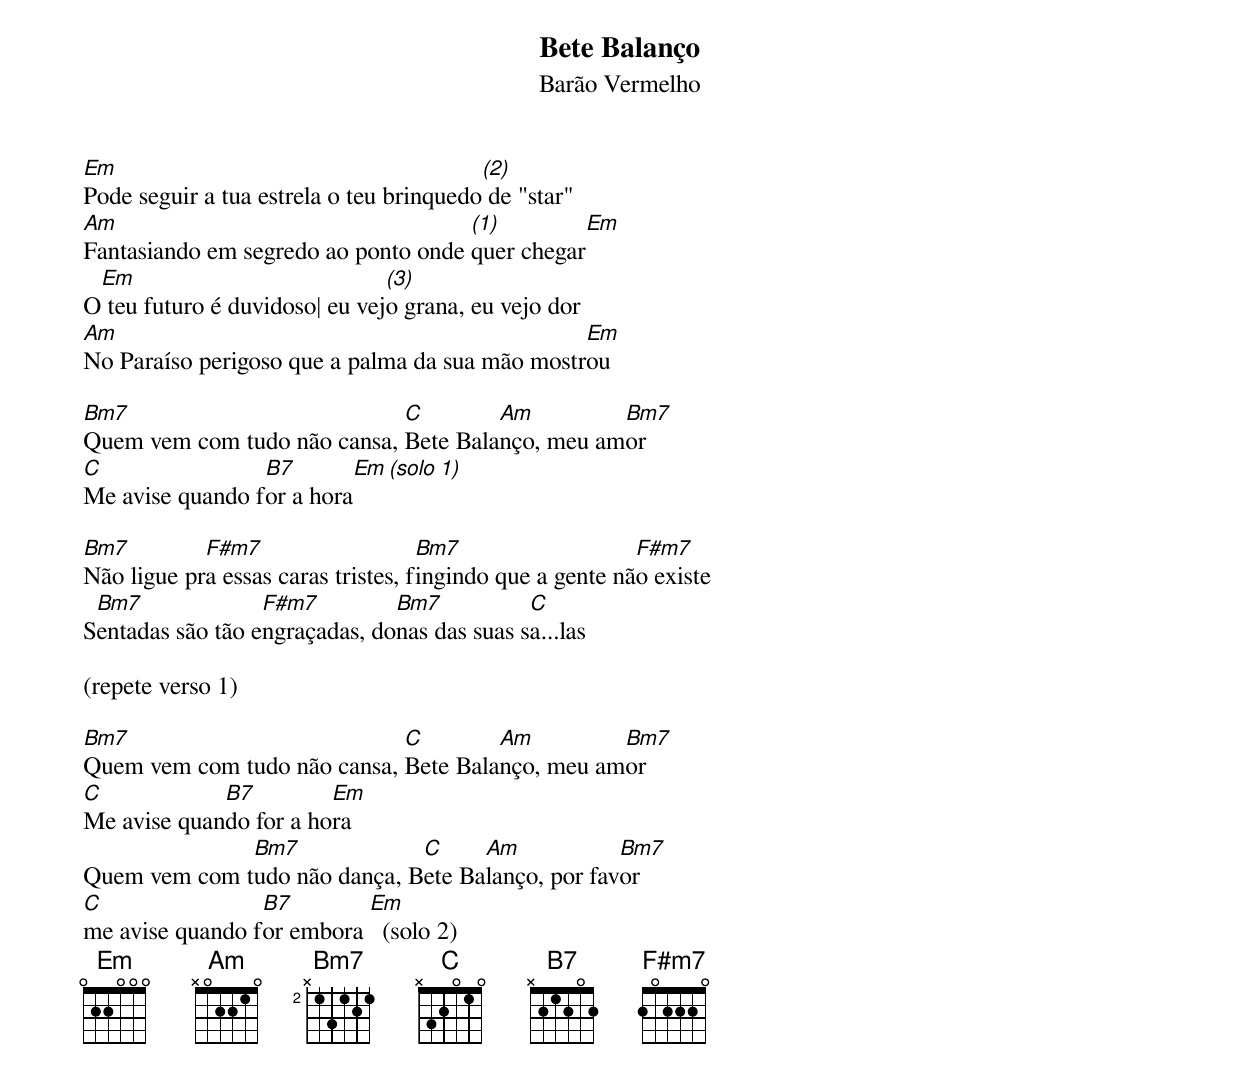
Bete Balanço
Barão Vermelho

Em                                       (2)
Pode seguir a tua estrela o teu brinquedo de "star"
Am                                   (1)         Em
Fantasiando em segredo ao ponto onde quer chegar
 Em                            (3)
O teu futuro é duvidoso| eu vejo grana, eu vejo dor
Am                                              Em
No Paraíso perigoso que a palma da sua mão mostrou

Bm7                          C        Am         Bm7
Quem vem com tudo não cansa, Bete Balanço, meu amor
C                B7        Em  (solo 1)
Me avise quando for a hora

Bm7         F#m7                    Bm7                   F#m7
Não ligue pra essas caras tristes, fingindo que a gente não existe
 Bm7              F#m7         Bm7           C
Sentadas são tão engraçadas, donas das suas sa...las

(repete verso 1)

Bm7                          C        Am         Bm7
Quem vem com tudo não cansa, Bete Balanço, meu amor
C            B7         Em
Me avise quando for a hora
              Bm7             C     Am            Bm7
Quem vem com tudo não dança, Bete Balanço, por favor
C                B7        Em
me avise quando for embora   (solo 2)
